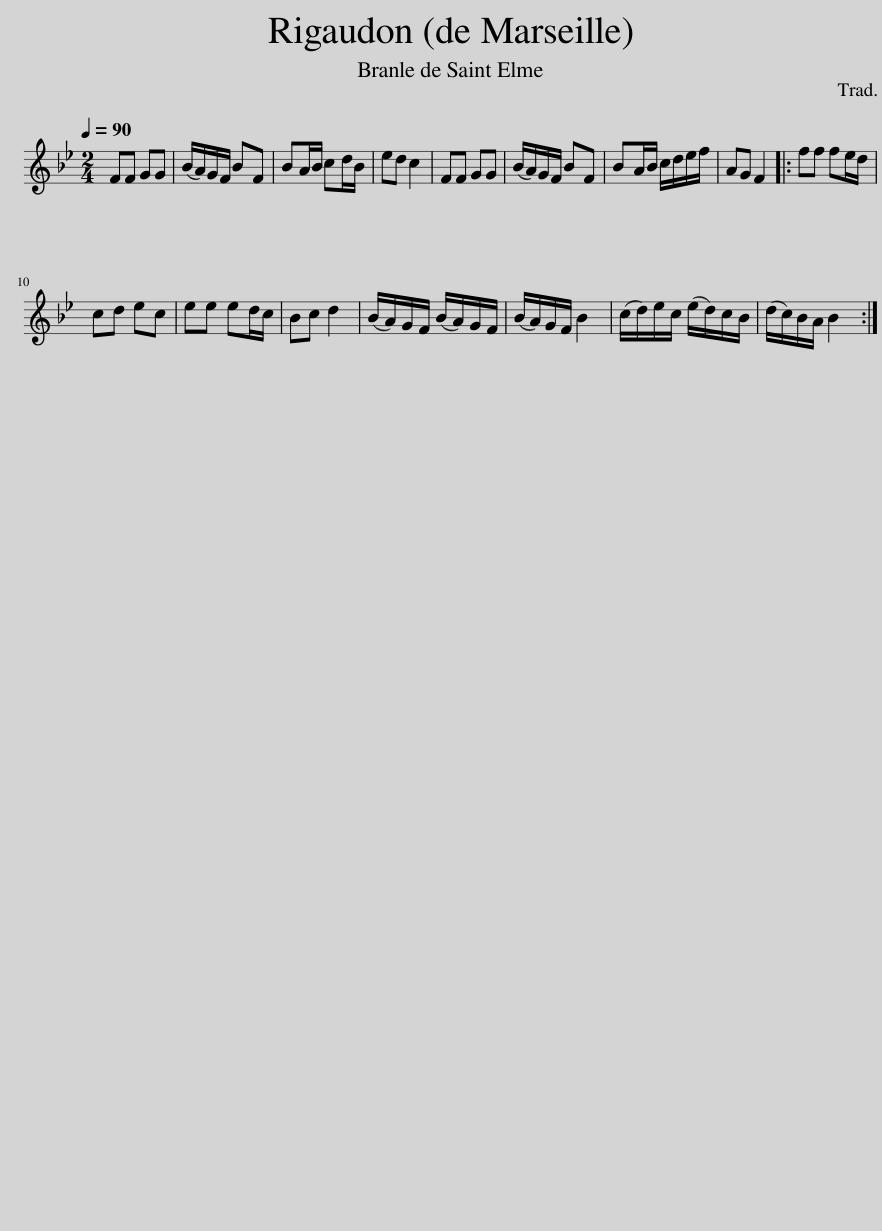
X:1
L:1/8
Q:1/4=90
M:2/4
I:linebreak $
K:Bb
V:1 treble
V:1
 FF GG | (B/A/)G/F/ BF | BA/B/ cd/B/ | ed c2 | FF GG | %5
 (B/A/)G/F/ BF | BA/B/ c/d/e/f/ | AG F2 |: ff fe/d/ |$ cd ec | %10
 ee ed/c/ | Bc d2 | (B/A/)G/F/ (B/A/)G/F/ | (B/A/)G/F/ B2 | (c/d/)e/c/ (e/d/)c/B/ | %15
 (d/c/)B/A/ B2 :| %16
